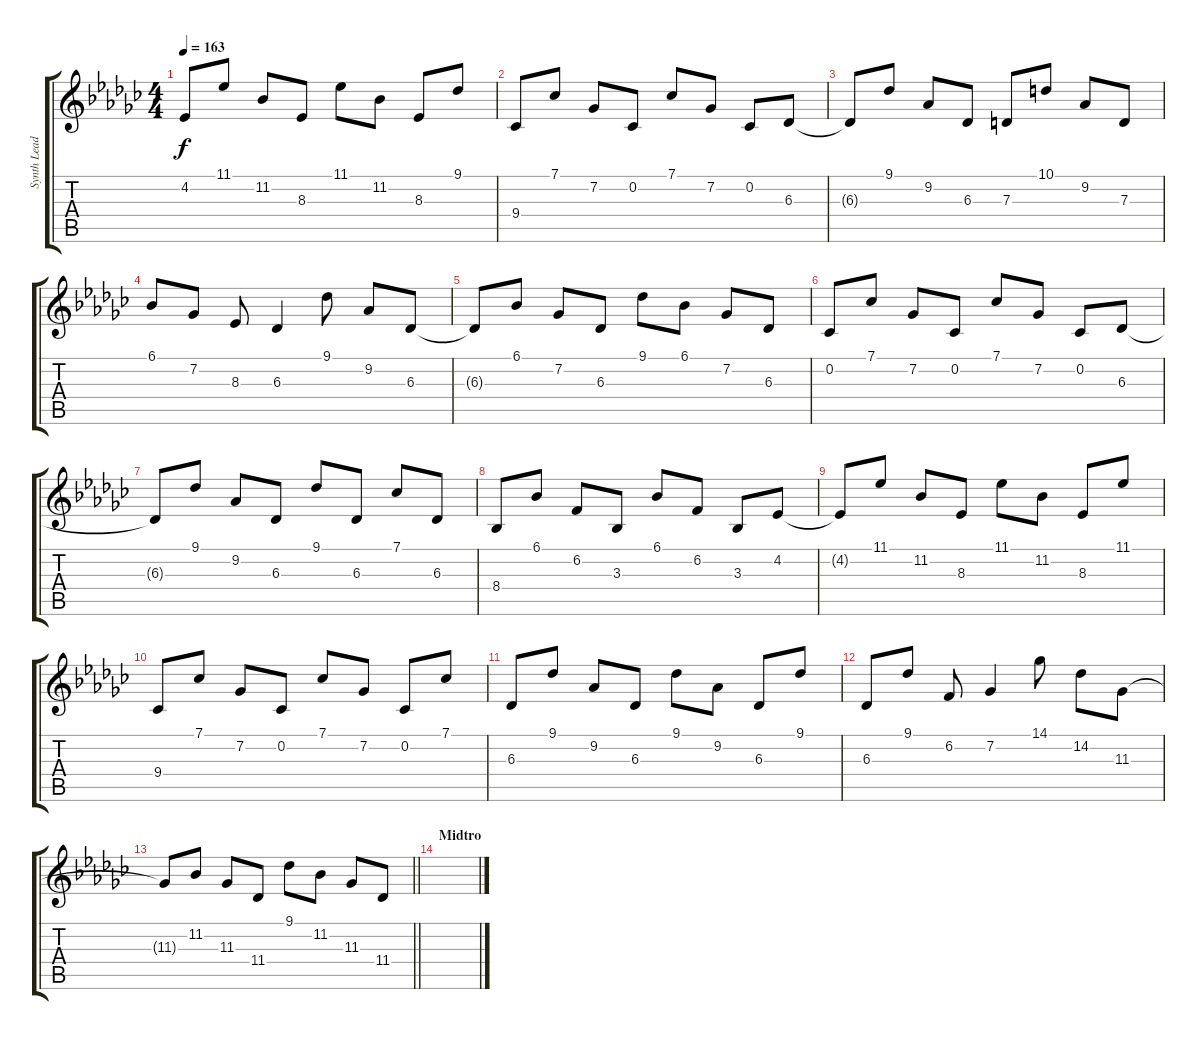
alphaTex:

\track ("Synth Lead 2" "Synth Lead") {instrument lead2sawtooth}
\staff {score tabs}
\tuning (E4 B3 G3 D3 A2 E2) {hide}
\ts (4 4)
\tempo 163
\clef g2
\ks gb
4.2{t}.8{dy f} 11.1.8 11.2.8 8.3.8 11.1.8 11.2.8 8.3.8 9.1.8 |
9.4.8 7.1.8 7.2.8 0.2.8 7.1.8 7.2.8 0.2.8 6.3.8 |
6.3{t}.8 9.1.8 9.2.8 6.3.8 7.3.8 10.1.8 9.2.8 7.3.8 |
6.1.8 7.2.8 8.3.8 6.3.4 9.1.8 9.2.8 6.3.8 |
6.3{t}.8 6.1.8 7.2.8 6.3.8 9.1.8 6.1.8 7.2.8 6.3.8 |
0.2.8 7.1.8 7.2.8 0.2.8 7.1.8 7.2.8 0.2.8 6.3.8 |
6.3{t}.8 9.1.8 9.2.8 6.3.8 9.1.8 6.3.8 7.1.8 6.3.8 |
8.4.8 6.1.8 6.2.8 3.3.8 6.1.8 6.2.8 3.3.8 4.2.8 |
4.2{t}.8 11.1.8 11.2.8 8.3.8 11.1.8 11.2.8 8.3.8 11.1.8 |
9.4.8 7.1.8 7.2.8 0.2.8 7.1.8 7.2.8 0.2.8 7.1.8 |
6.3.8 9.1.8 9.2.8 6.3.8 9.1.8 9.2.8 6.3.8 9.1.8 |
6.3.8 9.1.8 6.2.8 7.2.4 14.1.8 14.2.8 11.3.8 |
\barLineRight lightlight
11.3{t}.8 11.2.8 11.3.8 11.4.8 9.1.8 11.2.8 11.3.8 11.4.8 |
\section ("" "Midtro")
